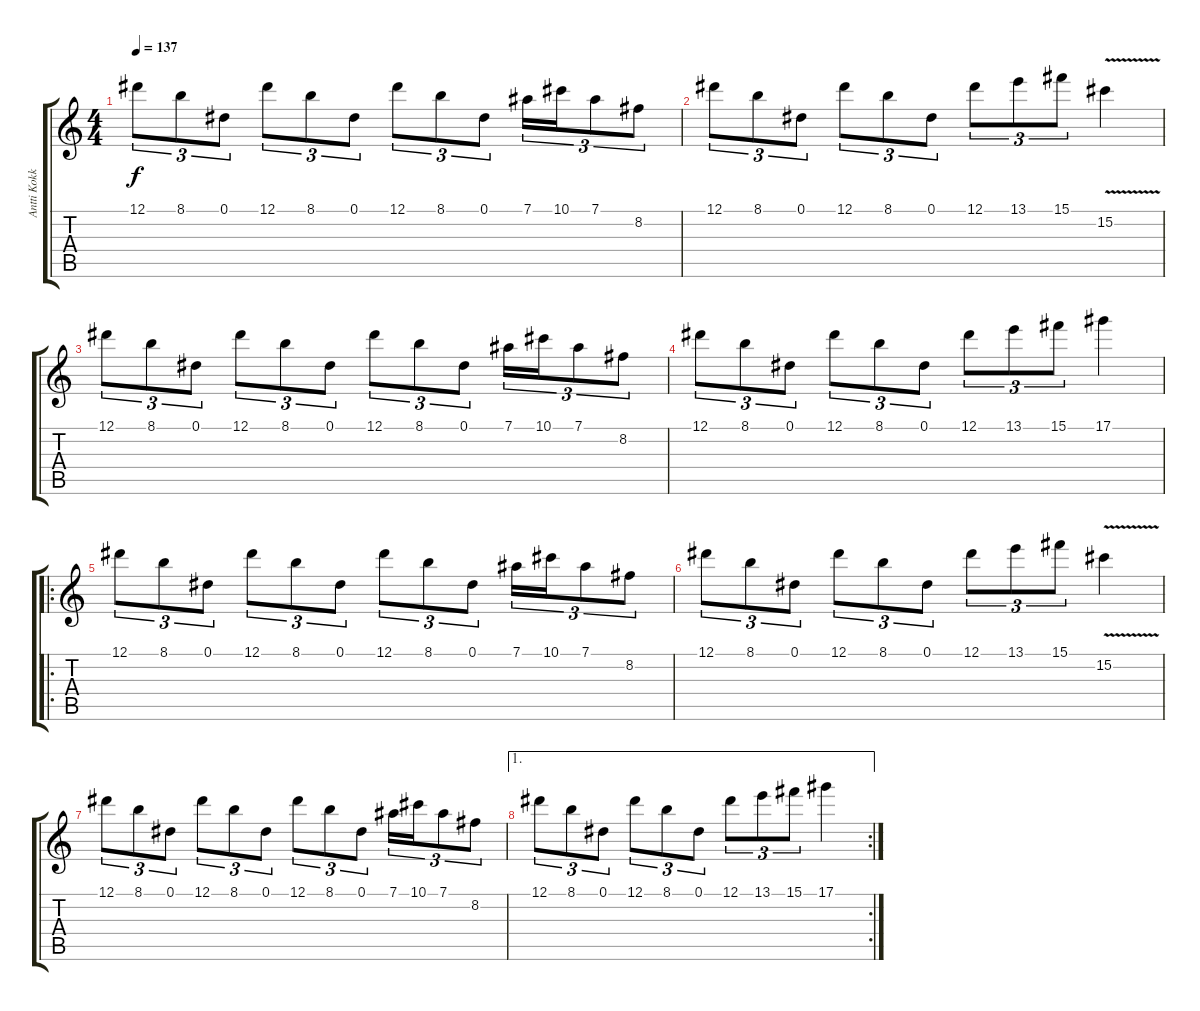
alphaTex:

\track ("Antti Kokko" "Antti Kokk") {instrument distortionguitar}
\staff {score tabs}
\tuning (Eb4 Bb3 Gb3 Db3 Ab2 Eb2) {hide}
\ts (4 4)
\tempo 137
\clef g2
\ks c
12.1.8{tu (3 2) dy f instrument distortionguitar} 8.1.8{tu (3 2)} 0.1.8{tu (3 2)} 12.1.8{tu (3 2)} 8.1.8{tu (3 2)} 0.1.8{tu (3 2)} 12.1.8{tu (3 2)} 8.1.8{tu (3 2)} 0.1.8{tu (3 2)} 7.1.16{tu (3 2)} 10.1.16{tu (3 2)} 7.1.8{tu (3 2)} 8.2.8{tu (3 2)} |
12.1.8{tu (3 2)} 8.1.8{tu (3 2)} 0.1.8{tu (3 2)} 12.1.8{tu (3 2)} 8.1.8{tu (3 2)} 0.1.8{tu (3 2)} 12.1.8{tu (3 2)} 13.1.8{tu (3 2)} 15.1.8{tu (3 2)} 15.2{v}.4 |
12.1.8{tu (3 2)} 8.1.8{tu (3 2)} 0.1.8{tu (3 2)} 12.1.8{tu (3 2)} 8.1.8{tu (3 2)} 0.1.8{tu (3 2)} 12.1.8{tu (3 2)} 8.1.8{tu (3 2)} 0.1.8{tu (3 2)} 7.1.16{tu (3 2)} 10.1.16{tu (3 2)} 7.1.8{tu (3 2)} 8.2.8{tu (3 2)} |
12.1.8{tu (3 2)} 8.1.8{tu (3 2)} 0.1.8{tu (3 2)} 12.1.8{tu (3 2)} 8.1.8{tu (3 2)} 0.1.8{tu (3 2)} 12.1.8{tu (3 2)} 13.1.8{tu (3 2)} 15.1.8{tu (3 2)} 17.1.4 |
\ro
12.1.8{tu (3 2)} 8.1.8{tu (3 2)} 0.1.8{tu (3 2)} 12.1.8{tu (3 2)} 8.1.8{tu (3 2)} 0.1.8{tu (3 2)} 12.1.8{tu (3 2)} 8.1.8{tu (3 2)} 0.1.8{tu (3 2)} 7.1.16{tu (3 2)} 10.1.16{tu (3 2)} 7.1.8{tu (3 2)} 8.2.8{tu (3 2)} |
12.1.8{tu (3 2)} 8.1.8{tu (3 2)} 0.1.8{tu (3 2)} 12.1.8{tu (3 2)} 8.1.8{tu (3 2)} 0.1.8{tu (3 2)} 12.1.8{tu (3 2)} 13.1.8{tu (3 2)} 15.1.8{tu (3 2)} 15.2{v}.4 |
12.1.8{tu (3 2)} 8.1.8{tu (3 2)} 0.1.8{tu (3 2)} 12.1.8{tu (3 2)} 8.1.8{tu (3 2)} 0.1.8{tu (3 2)} 12.1.8{tu (3 2)} 8.1.8{tu (3 2)} 0.1.8{tu (3 2)} 7.1.16{tu (3 2)} 10.1.16{tu (3 2)} 7.1.8{tu (3 2)} 8.2.8{tu (3 2)} |
\ae 1
\rc 2
12.1.8{tu (3 2)} 8.1.8{tu (3 2)} 0.1.8{tu (3 2)} 12.1.8{tu (3 2)} 8.1.8{tu (3 2)} 0.1.8{tu (3 2)} 12.1.8{tu (3 2)} 13.1.8{tu (3 2)} 15.1.8{tu (3 2)} 17.1.4
